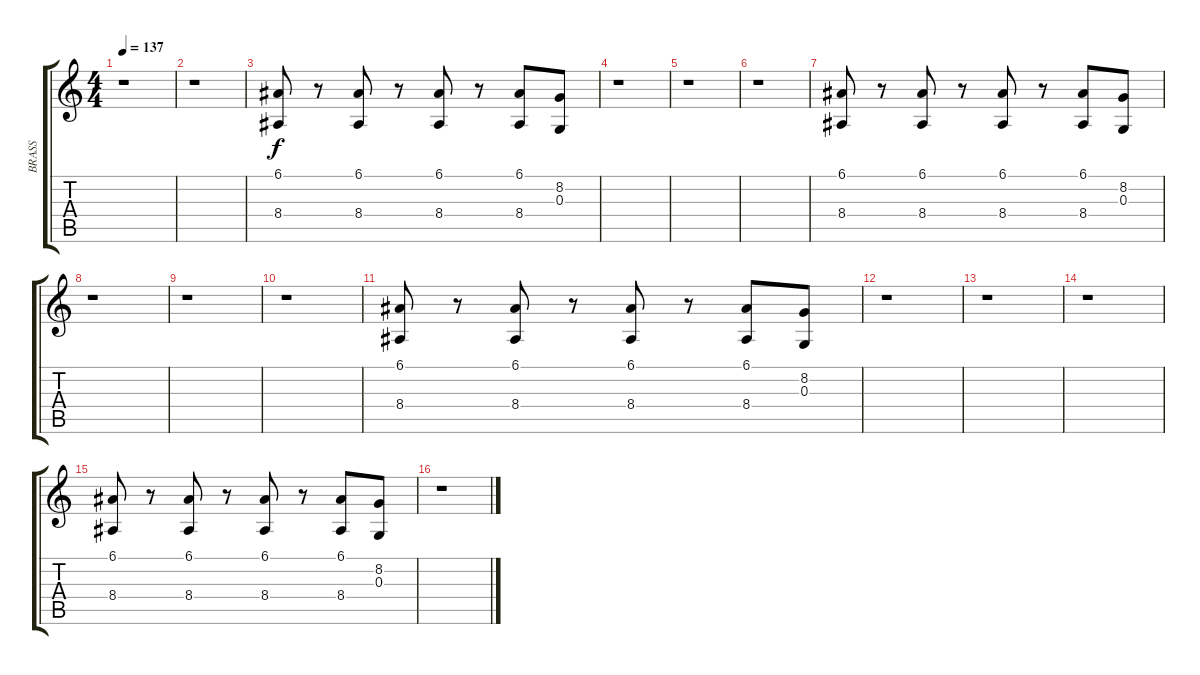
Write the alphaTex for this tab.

\track ("BRASS" "BRASS") {instrument brasssection}
\staff {score tabs}
\tuning (E4 B3 G3 D3 A2 E2) {hide}
\ts (4 4)
\tempo 137
\clef g2
\ks c
r.1{dy pp} |
r.1 |
(6.1 8.4).8{dy f} r.8 (6.1 8.4).8 r.8 (6.1 8.4).8 r.8 (6.1 8.4).8 (8.2 0.3).8 |
r.1 |
r.1 |
r.1 |
(6.1 8.4).8 r.8 (6.1 8.4).8 r.8 (6.1 8.4).8 r.8 (6.1 8.4).8 (8.2 0.3).8 |
r.1 |
r.1 |
r.1 |
(6.1 8.4).8 r.8 (6.1 8.4).8 r.8 (6.1 8.4).8 r.8 (6.1 8.4).8 (8.2 0.3).8 |
r.1 |
r.1 |
r.1 |
(6.1 8.4).8 r.8 (6.1 8.4).8 r.8 (6.1 8.4).8 r.8 (6.1 8.4).8 (8.2 0.3).8 |
r.1
